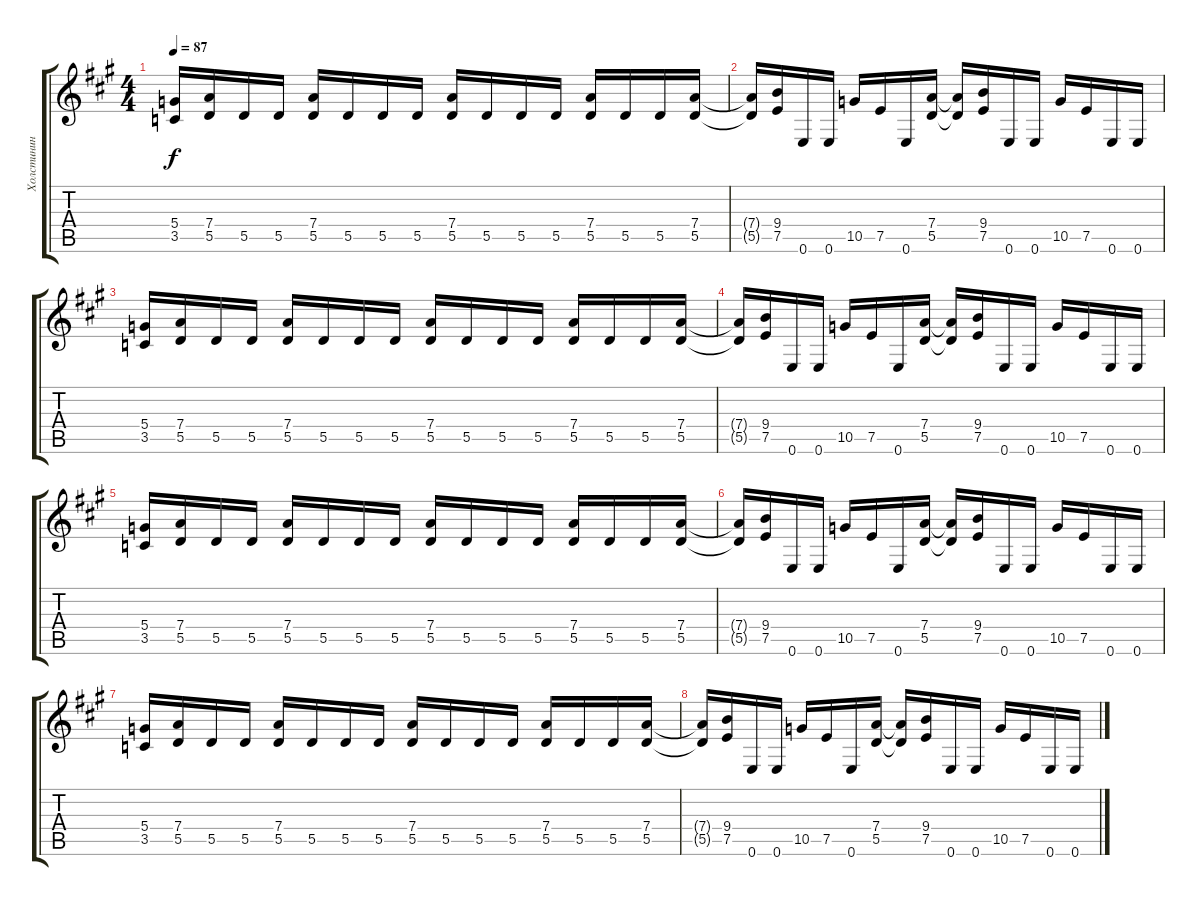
\track ("Холстинин" "Холстинин") {instrument distortionguitar}
\staff {score tabs}
\tuning (E4 B3 G3 D3 A2 E2) {hide}
\ts (4 4)
\tempo 87
\clef g2
\ks a
(5.4 3.5).16{dy f volume 10} (7.4 5.5).16 5.5.16 5.5.16 (7.4 5.5).16 5.5.16 5.5.16 5.5.16 (7.4 5.5).16 5.5.16 5.5.16 5.5.16 (7.4 5.5).16 5.5.16 5.5.16 (7.4 5.5).16 |
(7.4{t} 5.5{t}).16{volume 9} (9.4 7.5).16 0.6.16 0.6.16 10.5.16 7.5.16 0.6.16 (7.4 5.5).16 (7.4{t} 5.5{t}).16 (9.4 7.5).16 0.6.16 0.6.16 10.5.16 7.5.16 0.6.16 0.6.16 |
(5.4 3.5).16{volume 8} (7.4 5.5).16 5.5.16 5.5.16 (7.4 5.5).16 5.5.16 5.5.16 5.5.16 (7.4 5.5).16 5.5.16 5.5.16 5.5.16 (7.4 5.5).16 5.5.16 5.5.16 (7.4 5.5).16 |
(7.4{t} 5.5{t}).16{volume 7} (9.4 7.5).16 0.6.16 0.6.16 10.5.16 7.5.16 0.6.16 (7.4 5.5).16 (7.4{t} 5.5{t}).16 (9.4 7.5).16 0.6.16 0.6.16 10.5.16 7.5.16 0.6.16 0.6.16 |
(5.4 3.5).16{volume 6} (7.4 5.5).16 5.5.16 5.5.16 (7.4 5.5).16 5.5.16 5.5.16 5.5.16 (7.4 5.5).16 5.5.16 5.5.16 5.5.16 (7.4 5.5).16 5.5.16 5.5.16 (7.4 5.5).16 |
(7.4{t} 5.5{t}).16{volume 5} (9.4 7.5).16 0.6.16 0.6.16 10.5.16 7.5.16 0.6.16 (7.4 5.5).16 (7.4{t} 5.5{t}).16 (9.4 7.5).16 0.6.16 0.6.16 10.5.16 7.5.16 0.6.16 0.6.16 |
(5.4 3.5).16{volume 4} (7.4 5.5).16 5.5.16 5.5.16 (7.4 5.5).16 5.5.16 5.5.16 5.5.16 (7.4 5.5).16 5.5.16 5.5.16 5.5.16 (7.4 5.5).16 5.5.16 5.5.16 (7.4 5.5).16 |
(7.4{t} 5.5{t}).16{volume 3} (9.4 7.5).16 0.6.16 0.6.16 10.5.16 7.5.16 0.6.16 (7.4 5.5).16{volume 2} (7.4{t} 5.5{t}).16 (9.4 7.5).16 0.6.16 0.6.16 10.5.16 7.5.16 0.6.16 0.6.16
